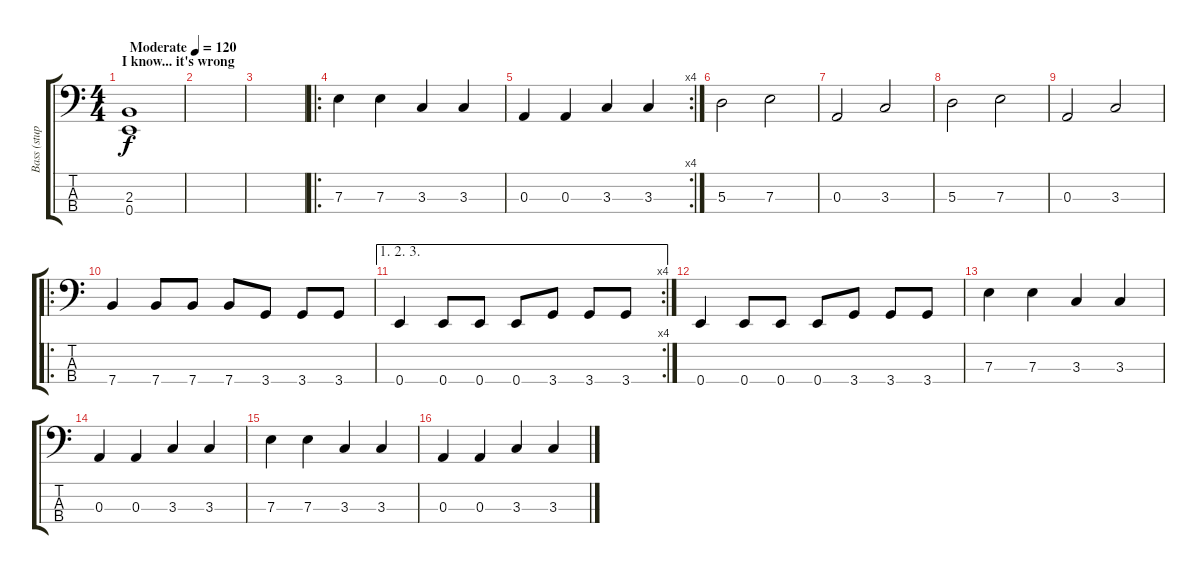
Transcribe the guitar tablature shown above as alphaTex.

\track ("Bass (stupid)" "Bass (stup") {instrument electricbassfinger}
\staff {score tabs}
\tuning (G2 D2 A1 E1) {hide}
\ts (4 4)
\section ("" "I know... it's wrong")
\tempo (120 "Moderate")
\tempo 130
\tempo (120 "Moderate")
\clef f4
\ks c
(2.3 0.4).1{dy f instrument electricbassfinger} |
|
|
\ro
7.3.4 7.3.4 3.3.4 3.3.4 |
\rc 4
0.3.4 0.3.4 3.3.4 3.3.4 |
5.3.2 7.3.2 |
0.3.2 3.3.2 |
5.3.2 7.3.2 |
0.3.2 3.3.2 |
\ro
7.4.4 7.4.8 7.4.8 7.4.8 3.4.8 3.4.8 3.4.8 |
\ae (1 2 3)
\rc 4
0.4.4 0.4.8 0.4.8 0.4.8 3.4.8 3.4.8 3.4.8 |
0.4.4 0.4.8 0.4.8 0.4.8 3.4.8 3.4.8 3.4.8 |
7.3.4 7.3.4 3.3.4 3.3.4 |
0.3.4 0.3.4 3.3.4 3.3.4 |
7.3.4 7.3.4 3.3.4 3.3.4 |
0.3.4 0.3.4 3.3.4 3.3.4
